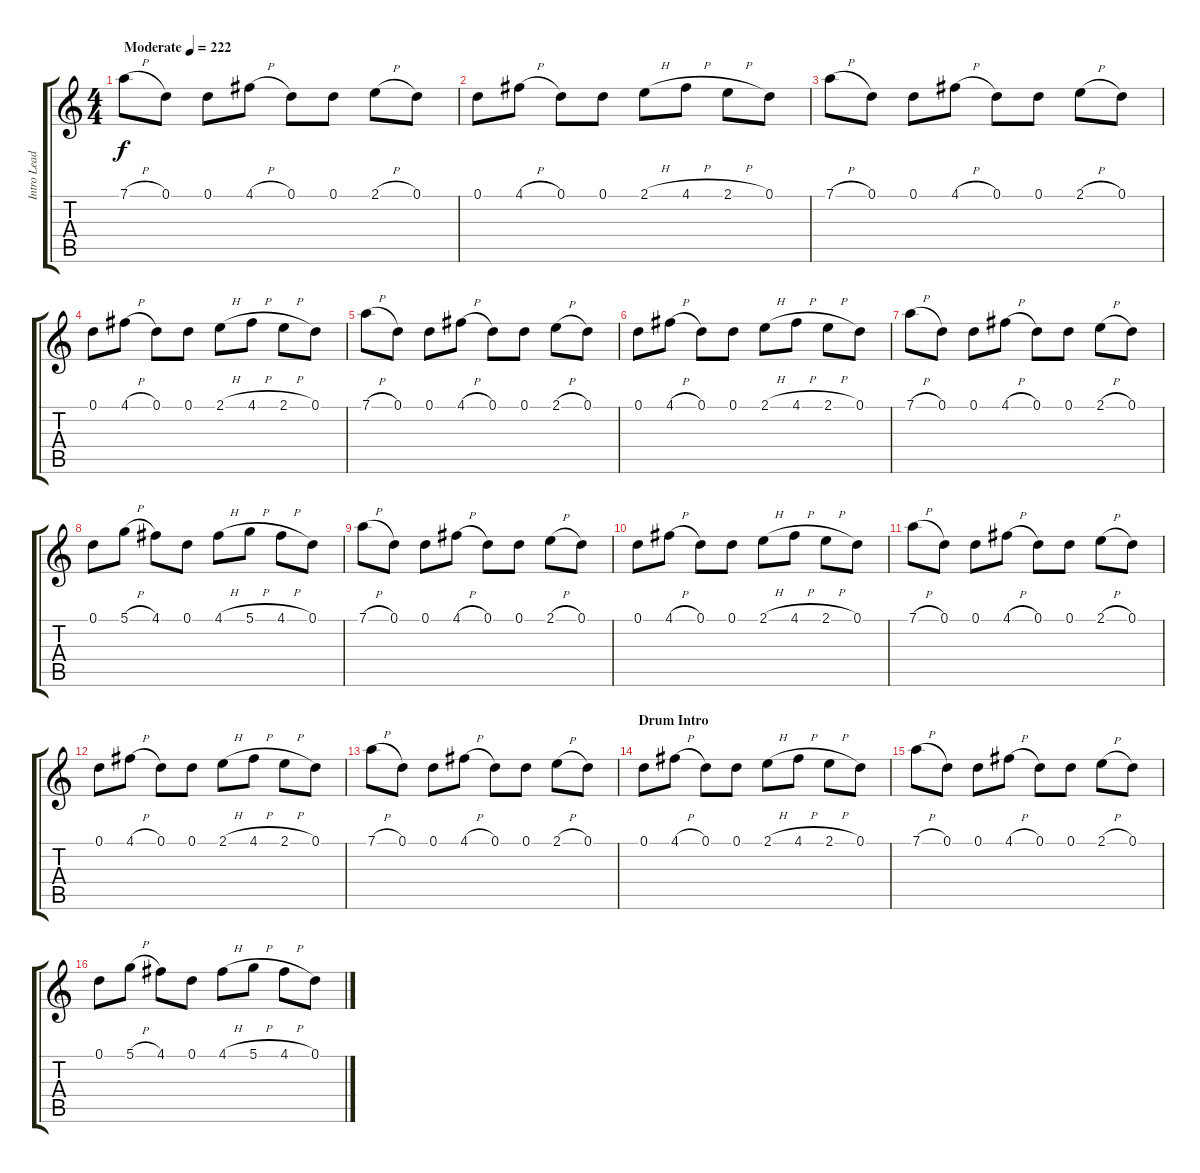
\track ("Intro Lead Gtr. Drop C" "Intro Lead") {instrument overdrivenguitar}
\staff {score tabs}
\tuning (D4 A3 F3 C3 G2 C2) {hide}
\ts (4 4)
\tempo (222 "Moderate")
\clef g2
\ks c
7.1{h}.8{dy f instrument overdrivenguitar} 0.1.8 0.1.8 4.1{h}.8 0.1.8 0.1.8 2.1{h}.8 0.1.8 |
0.1.8 4.1{h}.8 0.1.8 0.1.8 2.1{h}.8 4.1{h}.8 2.1{h}.8 0.1.8 |
7.1{h}.8 0.1.8 0.1.8 4.1{h}.8 0.1.8 0.1.8 2.1{h}.8 0.1.8 |
0.1.8 4.1{h}.8 0.1.8 0.1.8 2.1{h}.8 4.1{h}.8 2.1{h}.8 0.1.8 |
7.1{h}.8 0.1.8 0.1.8 4.1{h}.8 0.1.8 0.1.8 2.1{h}.8 0.1.8 |
0.1.8 4.1{h}.8 0.1.8 0.1.8 2.1{h}.8 4.1{h}.8 2.1{h}.8 0.1.8 |
7.1{h}.8 0.1.8 0.1.8 4.1{h}.8 0.1.8 0.1.8 2.1{h}.8 0.1.8 |
0.1.8 5.1{h}.8 4.1.8 0.1.8 4.1{h}.8 5.1{h}.8 4.1{h}.8 0.1.8 |
7.1{h}.8 0.1.8 0.1.8 4.1{h}.8 0.1.8 0.1.8 2.1{h}.8 0.1.8 |
0.1.8 4.1{h}.8 0.1.8 0.1.8 2.1{h}.8 4.1{h}.8 2.1{h}.8 0.1.8 |
7.1{h}.8 0.1.8 0.1.8 4.1{h}.8 0.1.8 0.1.8 2.1{h}.8 0.1.8 |
0.1.8 4.1{h}.8 0.1.8 0.1.8 2.1{h}.8 4.1{h}.8 2.1{h}.8 0.1.8 |
7.1{h}.8 0.1.8 0.1.8 4.1{h}.8 0.1.8 0.1.8 2.1{h}.8 0.1.8 |
\section ("" "Drum Intro")
0.1.8 4.1{h}.8 0.1.8 0.1.8 2.1{h}.8 4.1{h}.8 2.1{h}.8 0.1.8 |
7.1{h}.8 0.1.8 0.1.8 4.1{h}.8 0.1.8 0.1.8 2.1{h}.8 0.1.8 |
0.1.8 5.1{h}.8 4.1.8 0.1.8 4.1{h}.8 5.1{h}.8 4.1{h}.8 0.1.8
